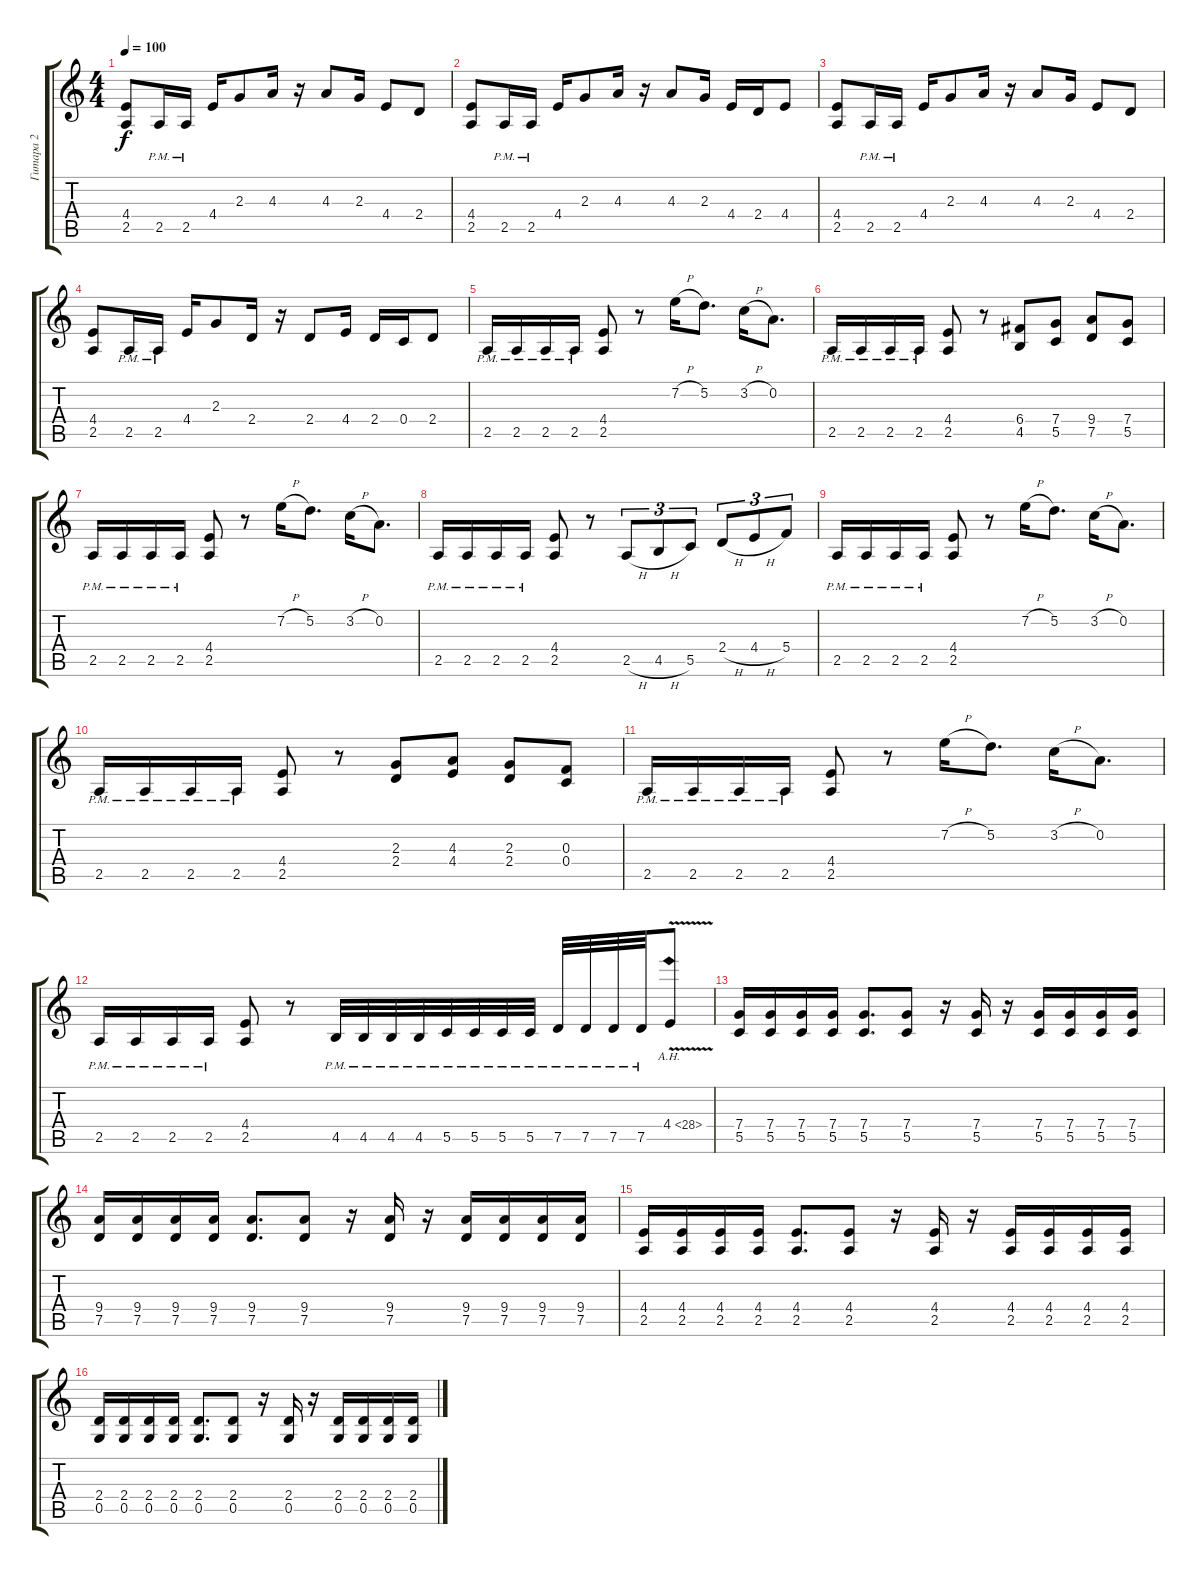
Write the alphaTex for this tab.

\track ("Гитара 2" "Гитара 2") {instrument overdrivenguitar}
\staff {score tabs}
\tuning (D4 A3 F3 C3 G2 D2) {hide}
\ts (4 4)
\tempo 100
\clef g2
\ks c
(4.4 2.5).8{dy f} 2.5{pm}.16 2.5{pm}.16 4.4.16 2.3.8 4.3.16 r.16 4.3.8 2.3.16 4.4.8 2.4.8 |
(4.4 2.5).8 2.5{pm}.16 2.5{pm}.16 4.4.16 2.3.8 4.3.16 r.16 4.3.8 2.3.16 4.4.16 2.4.16 4.4.8 |
(4.4 2.5).8 2.5{pm}.16 2.5{pm}.16 4.4.16 2.3.8 4.3.16 r.16 4.3.8 2.3.16 4.4.8 2.4.8 |
(4.4 2.5).8 2.5{pm}.16 2.5{pm}.16 4.4.16 2.3.8 2.4.16 r.16 2.4.8 4.4.16 2.4.16 0.4.16 2.4.8 |
2.5{pm}.16 2.5{pm}.16 2.5{pm}.16 2.5{pm}.16 (4.4 2.5).8 r.8 7.2{h}.16 5.2.8{d} 3.2{h}.16 0.2.8{d} |
2.5{pm}.16 2.5{pm}.16 2.5{pm}.16 2.5{pm}.16 (4.4 2.5).8 r.8 (6.4 4.5).8 (7.4 5.5).8 (9.4 7.5).8 (7.4 5.5).8 |
2.5{pm}.16 2.5{pm}.16 2.5{pm}.16 2.5{pm}.16 (4.4 2.5).8 r.8 7.2{h}.16 5.2.8{d} 3.2{h}.16 0.2.8{d} |
2.5{pm}.16 2.5{pm}.16 2.5{pm}.16 2.5{pm}.16 (4.4 2.5).8 r.8 2.5{h}.8{tu (3 2)} 4.5{h}.8{tu (3 2)} 5.5.8{tu (3 2)} 2.4{h}.8{tu (3 2)} 4.4{h}.8{tu (3 2)} 5.4.8{tu (3 2)} |
2.5{pm}.16 2.5{pm}.16 2.5{pm}.16 2.5{pm}.16 (4.4 2.5).8 r.8 7.2{h}.16 5.2.8{d} 3.2{h}.16 0.2.8{d} |
2.5{pm}.16 2.5{pm}.16 2.5{pm}.16 2.5{pm}.16 (4.4 2.5).8 r.8 (2.3 2.4).8 (4.3 4.4).8 (2.3 2.4).8 (0.3 0.4).8 |
2.5{pm}.16 2.5{pm}.16 2.5{pm}.16 2.5{pm}.16 (4.4 2.5).8 r.8 7.2{h}.16 5.2.8{d} 3.2{h}.16 0.2.8{d} |
2.5{pm}.16 2.5{pm}.16 2.5{pm}.16 2.5{pm}.16 (4.4 2.5).8 r.8 4.5{pm}.32 4.5{pm}.32 4.5{pm}.32 4.5{pm}.32 5.5{pm}.32 5.5{pm}.32 5.5{pm}.32 5.5{pm}.32 7.5{pm}.32 7.5{pm}.32 7.5{pm}.32 7.5{pm}.32 4.4{ah 24 v}.8 |
(7.4 5.5).16 (7.4 5.5).16 (7.4 5.5).16 (7.4 5.5).16 (7.4 5.5).8{d} (7.4 5.5).8 r.16 (7.4 5.5).16 r.16 (7.4 5.5).16 (7.4 5.5).16 (7.4 5.5).16 (7.4 5.5).16 |
(9.4 7.5).16 (9.4 7.5).16 (9.4 7.5).16 (9.4 7.5).16 (9.4 7.5).8{d} (9.4 7.5).8 r.16 (9.4 7.5).16 r.16 (9.4 7.5).16 (9.4 7.5).16 (9.4 7.5).16 (9.4 7.5).16 |
(4.4 2.5).16 (4.4 2.5).16 (4.4 2.5).16 (4.4 2.5).16 (4.4 2.5).8{d} (4.4 2.5).8 r.16 (4.4 2.5).16 r.16 (4.4 2.5).16 (4.4 2.5).16 (4.4 2.5).16 (4.4 2.5).16 |
(2.4 0.5).16 (2.4 0.5).16 (2.4 0.5).16 (2.4 0.5).16 (2.4 0.5).8{d} (2.4 0.5).8 r.16 (2.4 0.5).16 r.16 (2.4 0.5).16 (2.4 0.5).16 (2.4 0.5).16 (2.4 0.5).16
